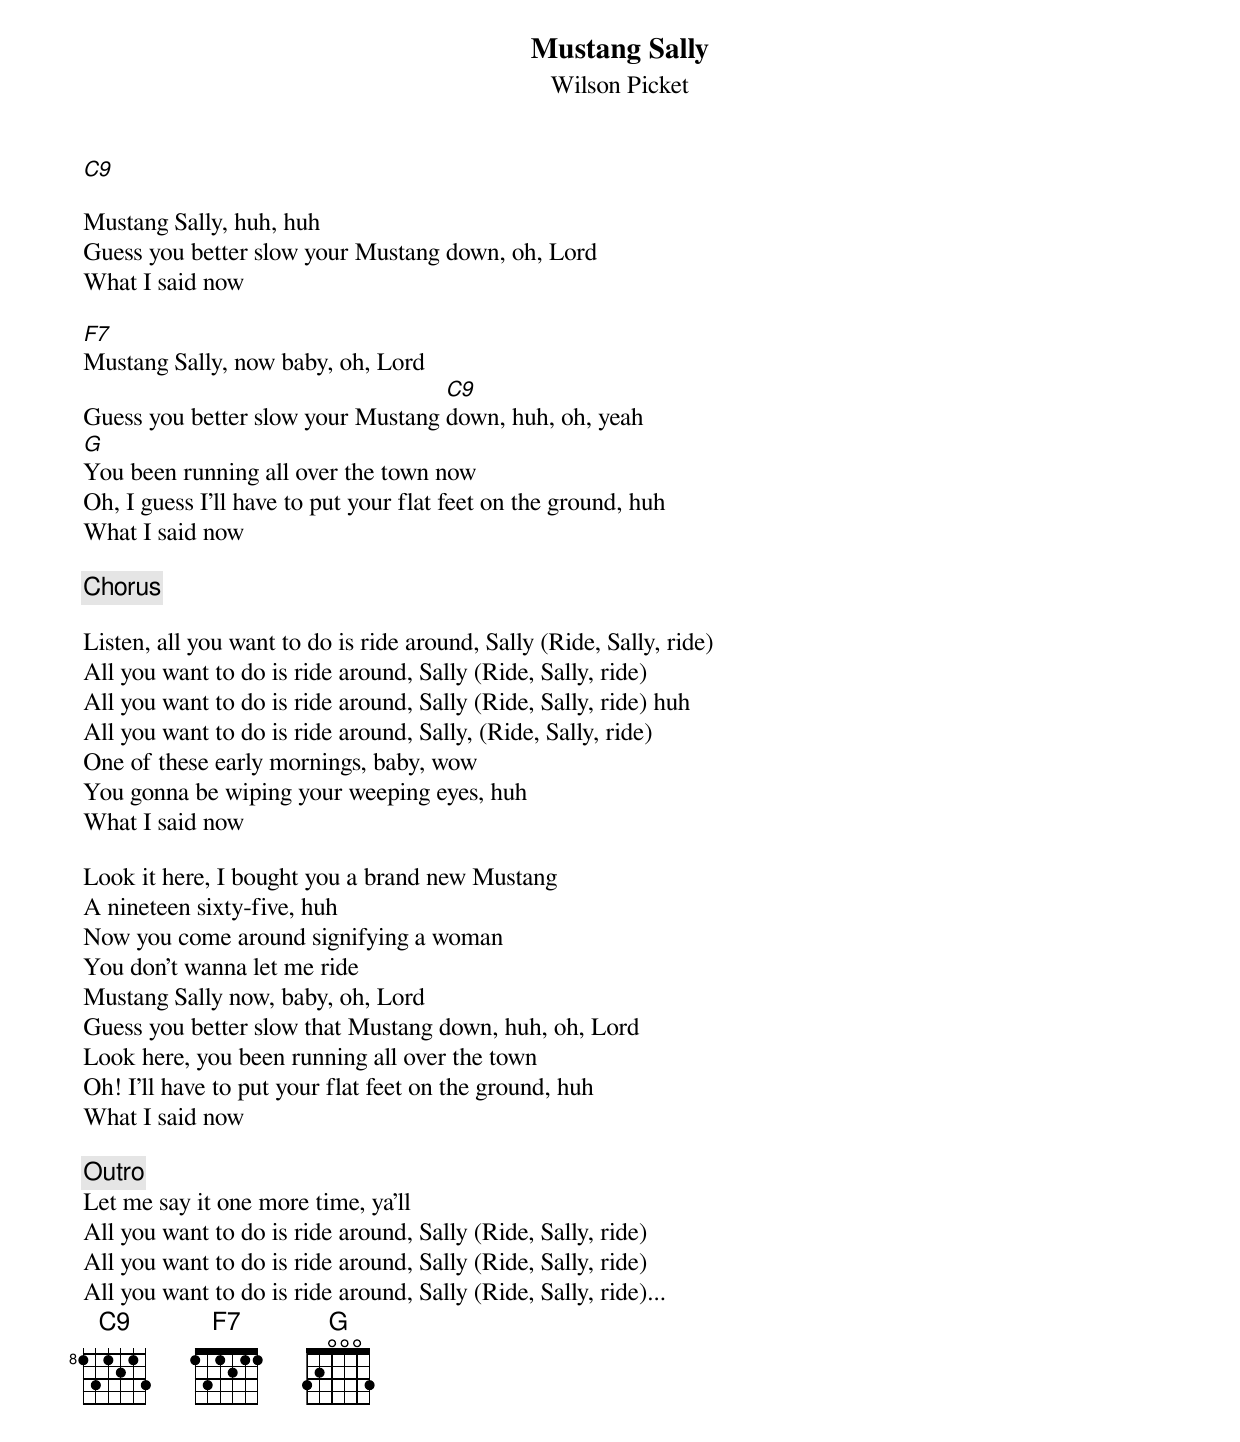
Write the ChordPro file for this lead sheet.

{title:Mustang Sally}
{subtitle:Wilson Picket}
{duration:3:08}
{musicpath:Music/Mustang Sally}
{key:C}

[C9]

Mustang Sally, huh, huh
Guess you better slow your Mustang down, oh, Lord
What I said now

[F7]Mustang Sally, now baby, oh, Lord
Guess you better slow your Mustang [C9]down, huh, oh, yeah
[G]You been running all over the town now
Oh, I guess I'll have to put your flat feet on the ground, huh
What I said now

{c:Chorus}

Listen, all you want to do is ride around, Sally (Ride, Sally, ride)
All you want to do is ride around, Sally (Ride, Sally, ride)
All you want to do is ride around, Sally (Ride, Sally, ride) huh
All you want to do is ride around, Sally, (Ride, Sally, ride)
One of these early mornings, baby, wow
You gonna be wiping your weeping eyes, huh
What I said now

Look it here, I bought you a brand new Mustang
A nineteen sixty-five, huh
Now you come around signifying a woman
You don't wanna let me ride
Mustang Sally now, baby, oh, Lord
Guess you better slow that Mustang down, huh, oh, Lord
Look here, you been running all over the town
Oh! I'll have to put your flat feet on the ground, huh
What I said now

{c:Outro}
Let me say it one more time, ya'll
All you want to do is ride around, Sally (Ride, Sally, ride)
All you want to do is ride around, Sally (Ride, Sally, ride)
All you want to do is ride around, Sally (Ride, Sally, ride)...
